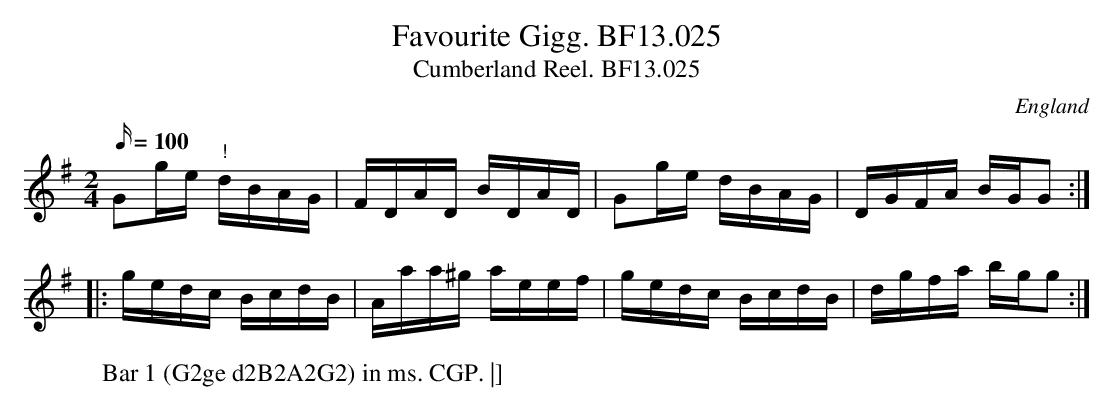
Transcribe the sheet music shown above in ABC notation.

X:1
T:Favourite Gigg. BF13.025
T:Cumberland Reel. BF13.025
M:2/4
L:1/16
Q:100
O:England
K:G major
G2ge "!"dBAG|FDAD BDAD|G2ge dBAG|DGFA BGG2:|!
|:gedc BcdB|Aaa^g aeef|gedc BcdB|dgfa bgg2:|]
W:Bar 1 (G2ge d2B2A2G2) in ms. CGP. |]
